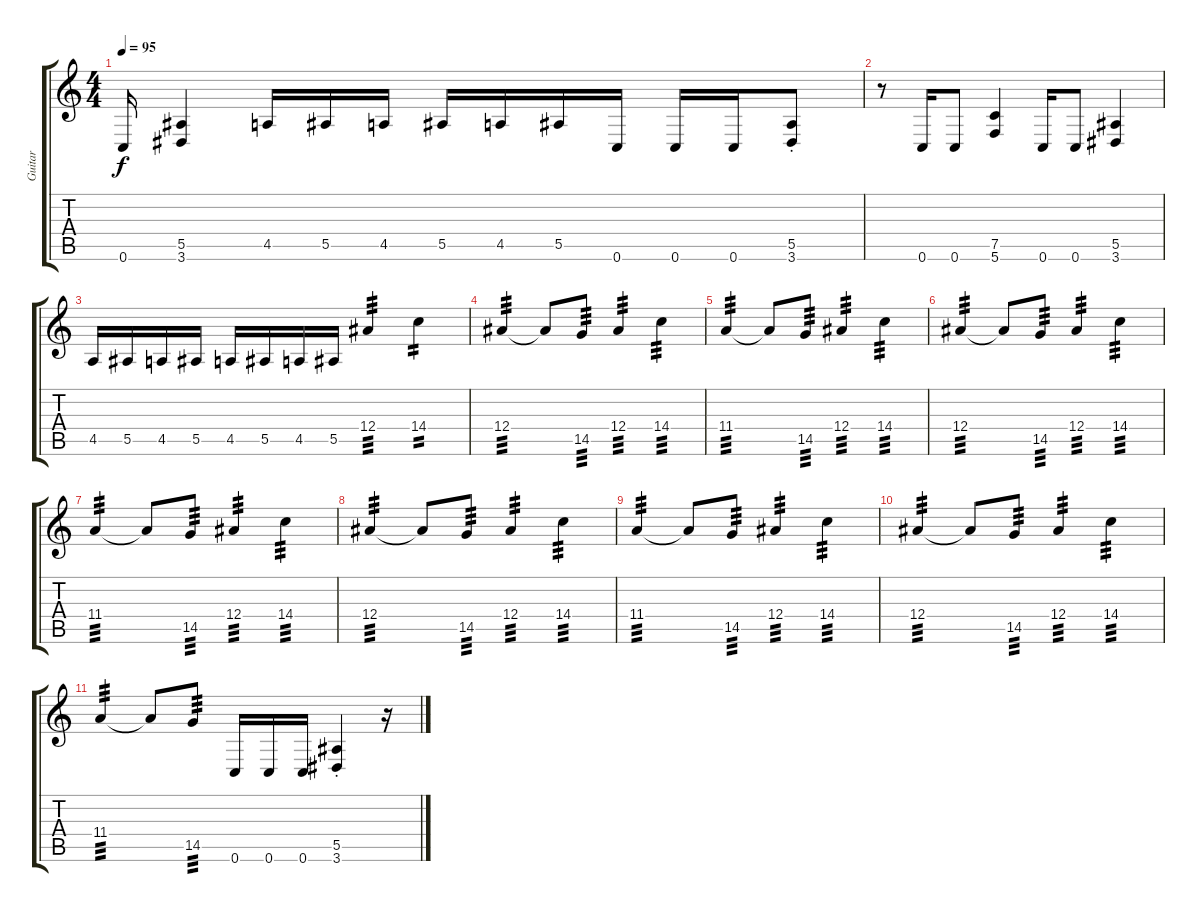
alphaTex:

\track ("Guitar" "Guitar") {instrument distortionguitar}
\staff {score tabs}
\tuning (C4 G3 Eb3 Bb2 F2 C2) {hide}
\ts (4 4)
\tempo 95
\clef g2
\ks c
0.6{t}.16{dy f} (5.5 3.6).4 4.5.16 5.5.16 4.5.16 5.5.16 4.5.16 5.5.16 0.6.16 0.6.16 0.6.16 (5.5{st} 3.6{st}).8 |
r.8 0.6.16 0.6.8 (7.5 5.6).4 0.6.16 0.6.8 (5.5 3.6).4 |
4.5.16 5.5.16 4.5.16 5.5.16 4.5.16 5.5.16 4.5.16 5.5.16 12.4.4{tp 3} 14.4.4{tp 2} |
12.4.4{tp 3} 12.4{t}.8 14.5.8{tp 3} 12.4.4{tp 3} 14.4.4{tp 3} |
11.4.4{tp 3} 11.4{t}.8 14.5.8{tp 3} 12.4.4{tp 3} 14.4.4{tp 3} |
12.4.4{tp 3} 12.4{t}.8 14.5.8{tp 3} 12.4.4{tp 3} 14.4.4{tp 3} |
11.4.4{tp 3} 11.4{t}.8 14.5.8{tp 3} 12.4.4{tp 3} 14.4.4{tp 3} |
12.4.4{tp 3} 12.4{t}.8 14.5.8{tp 3} 12.4.4{tp 3} 14.4.4{tp 3} |
11.4.4{tp 3} 11.4{t}.8 14.5.8{tp 3} 12.4.4{tp 3} 14.4.4{tp 3} |
12.4.4{tp 3} 12.4{t}.8 14.5.8{tp 3} 12.4.4{tp 3} 14.4.4{tp 3} |
11.4.4{tp 3} 11.4{t}.8 14.5.8{tp 3} 0.6.16 0.6.16 0.6.16 (5.5{st} 3.6{st}).4 r.16
